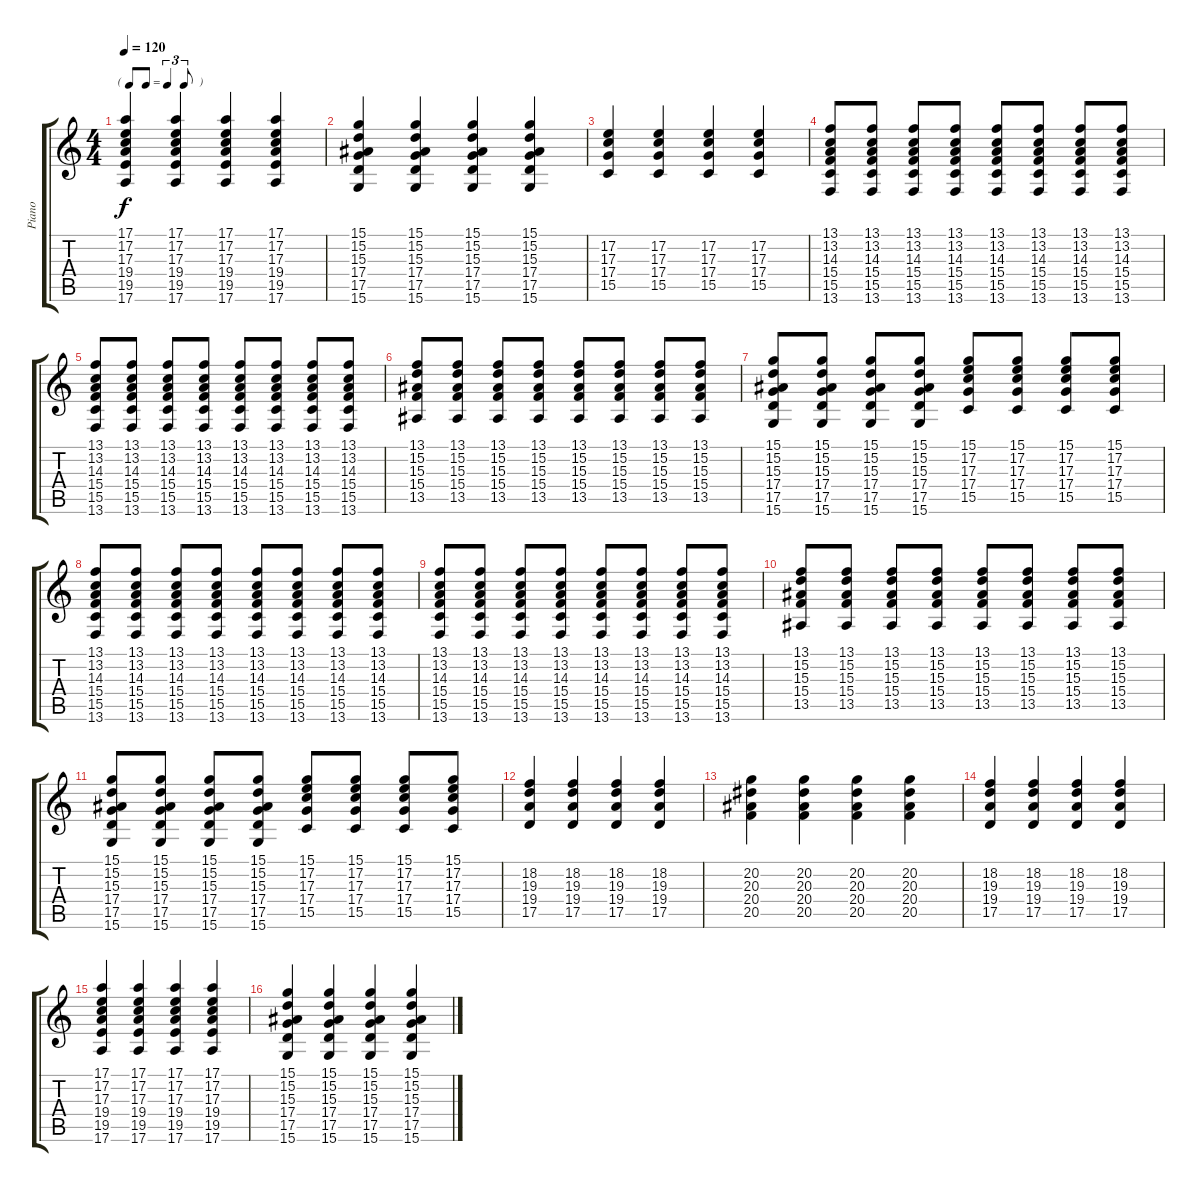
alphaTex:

\track ("Piano" "Piano") {instrument acousticgrandpiano}
\staff {score tabs}
\tuning (E4 B3 G3 D3 A2 E2) {hide}
\ts (4 4)
\tf triplet8th
\tempo 120
\clef g2
\ks c
(17.1 17.2 17.3 19.4 19.5 17.6).4{dy f} (17.1 17.2 17.3 19.4 19.5 17.6).4 (17.1 17.2 17.3 19.4 19.5 17.6).4 (17.1 17.2 17.3 19.4 19.5 17.6).4 |
(15.1 15.2 15.3 17.4 17.5 15.6).4 (15.1 15.2 15.3 17.4 17.5 15.6).4 (15.1 15.2 15.3 17.4 17.5 15.6).4 (15.1 15.2 15.3 17.4 17.5 15.6).4 |
(17.2 17.3 17.4 15.5).4 (17.2 17.3 17.4 15.5).4 (17.2 17.3 17.4 15.5).4 (17.2 17.3 17.4 15.5).4 |
(13.1 13.2 14.3 15.4 15.5 13.6).8 (13.1 13.2 14.3 15.4 15.5 13.6).8 (13.1 13.2 14.3 15.4 15.5 13.6).8 (13.1 13.2 14.3 15.4 15.5 13.6).8 (13.1 13.2 14.3 15.4 15.5 13.6).8 (13.1 13.2 14.3 15.4 15.5 13.6).8 (13.1 13.2 14.3 15.4 15.5 13.6).8 (13.1 13.2 14.3 15.4 15.5 13.6).8 |
(13.1 13.2 14.3 15.4 15.5 13.6).8 (13.1 13.2 14.3 15.4 15.5 13.6).8 (13.1 13.2 14.3 15.4 15.5 13.6).8 (13.1 13.2 14.3 15.4 15.5 13.6).8 (13.1 13.2 14.3 15.4 15.5 13.6).8 (13.1 13.2 14.3 15.4 15.5 13.6).8 (13.1 13.2 14.3 15.4 15.5 13.6).8 (13.1 13.2 14.3 15.4 15.5 13.6).8 |
(13.1 15.2 15.3 15.4 13.5).8 (13.1 15.2 15.3 15.4 13.5).8 (13.1 15.2 15.3 15.4 13.5).8 (13.1 15.2 15.3 15.4 13.5).8 (13.1 15.2 15.3 15.4 13.5).8 (13.1 15.2 15.3 15.4 13.5).8 (13.1 15.2 15.3 15.4 13.5).8 (13.1 15.2 15.3 15.4 13.5).8 |
(15.1 15.2 15.3 17.4 17.5 15.6).8 (15.1 15.2 15.3 17.4 17.5 15.6).8 (15.1 15.2 15.3 17.4 17.5 15.6).8 (15.1 15.2 15.3 17.4 17.5 15.6).8 (15.1 17.2 17.3 17.4 15.5).8 (15.1 17.2 17.3 17.4 15.5).8 (15.1 17.2 17.3 17.4 15.5).8 (15.1 17.2 17.3 17.4 15.5).8 |
(13.1 13.2 14.3 15.4 15.5 13.6).8 (13.1 13.2 14.3 15.4 15.5 13.6).8 (13.1 13.2 14.3 15.4 15.5 13.6).8 (13.1 13.2 14.3 15.4 15.5 13.6).8 (13.1 13.2 14.3 15.4 15.5 13.6).8 (13.1 13.2 14.3 15.4 15.5 13.6).8 (13.1 13.2 14.3 15.4 15.5 13.6).8 (13.1 13.2 14.3 15.4 15.5 13.6).8 |
(13.1 13.2 14.3 15.4 15.5 13.6).8 (13.1 13.2 14.3 15.4 15.5 13.6).8 (13.1 13.2 14.3 15.4 15.5 13.6).8 (13.1 13.2 14.3 15.4 15.5 13.6).8 (13.1 13.2 14.3 15.4 15.5 13.6).8 (13.1 13.2 14.3 15.4 15.5 13.6).8 (13.1 13.2 14.3 15.4 15.5 13.6).8 (13.1 13.2 14.3 15.4 15.5 13.6).8 |
(13.1 15.2 15.3 15.4 13.5).8 (13.1 15.2 15.3 15.4 13.5).8 (13.1 15.2 15.3 15.4 13.5).8 (13.1 15.2 15.3 15.4 13.5).8 (13.1 15.2 15.3 15.4 13.5).8 (13.1 15.2 15.3 15.4 13.5).8 (13.1 15.2 15.3 15.4 13.5).8 (13.1 15.2 15.3 15.4 13.5).8 |
(15.1 15.2 15.3 17.4 17.5 15.6).8 (15.1 15.2 15.3 17.4 17.5 15.6).8 (15.1 15.2 15.3 17.4 17.5 15.6).8 (15.1 15.2 15.3 17.4 17.5 15.6).8 (15.1 17.2 17.3 17.4 15.5).8 (15.1 17.2 17.3 17.4 15.5).8 (15.1 17.2 17.3 17.4 15.5).8 (15.1 17.2 17.3 17.4 15.5).8 |
(18.2 19.3 19.4 17.5).4 (18.2 19.3 19.4 17.5).4 (18.2 19.3 19.4 17.5).4 (18.2 19.3 19.4 17.5).4 |
(20.2 20.3 20.4 20.5).4 (20.2 20.3 20.4 20.5).4 (20.2 20.3 20.4 20.5).4 (20.2 20.3 20.4 20.5).4 |
(18.2 19.3 19.4 17.5).4 (18.2 19.3 19.4 17.5).4 (18.2 19.3 19.4 17.5).4 (18.2 19.3 19.4 17.5).4 |
(17.1 17.2 17.3 19.4 19.5 17.6).4 (17.1 17.2 17.3 19.4 19.5 17.6).4 (17.1 17.2 17.3 19.4 19.5 17.6).4 (17.1 17.2 17.3 19.4 19.5 17.6).4 |
(15.1 15.2 15.3 17.4 17.5 15.6).4 (15.1 15.2 15.3 17.4 17.5 15.6).4 (15.1 15.2 15.3 17.4 17.5 15.6).4 (15.1 15.2 15.3 17.4 17.5 15.6).4
